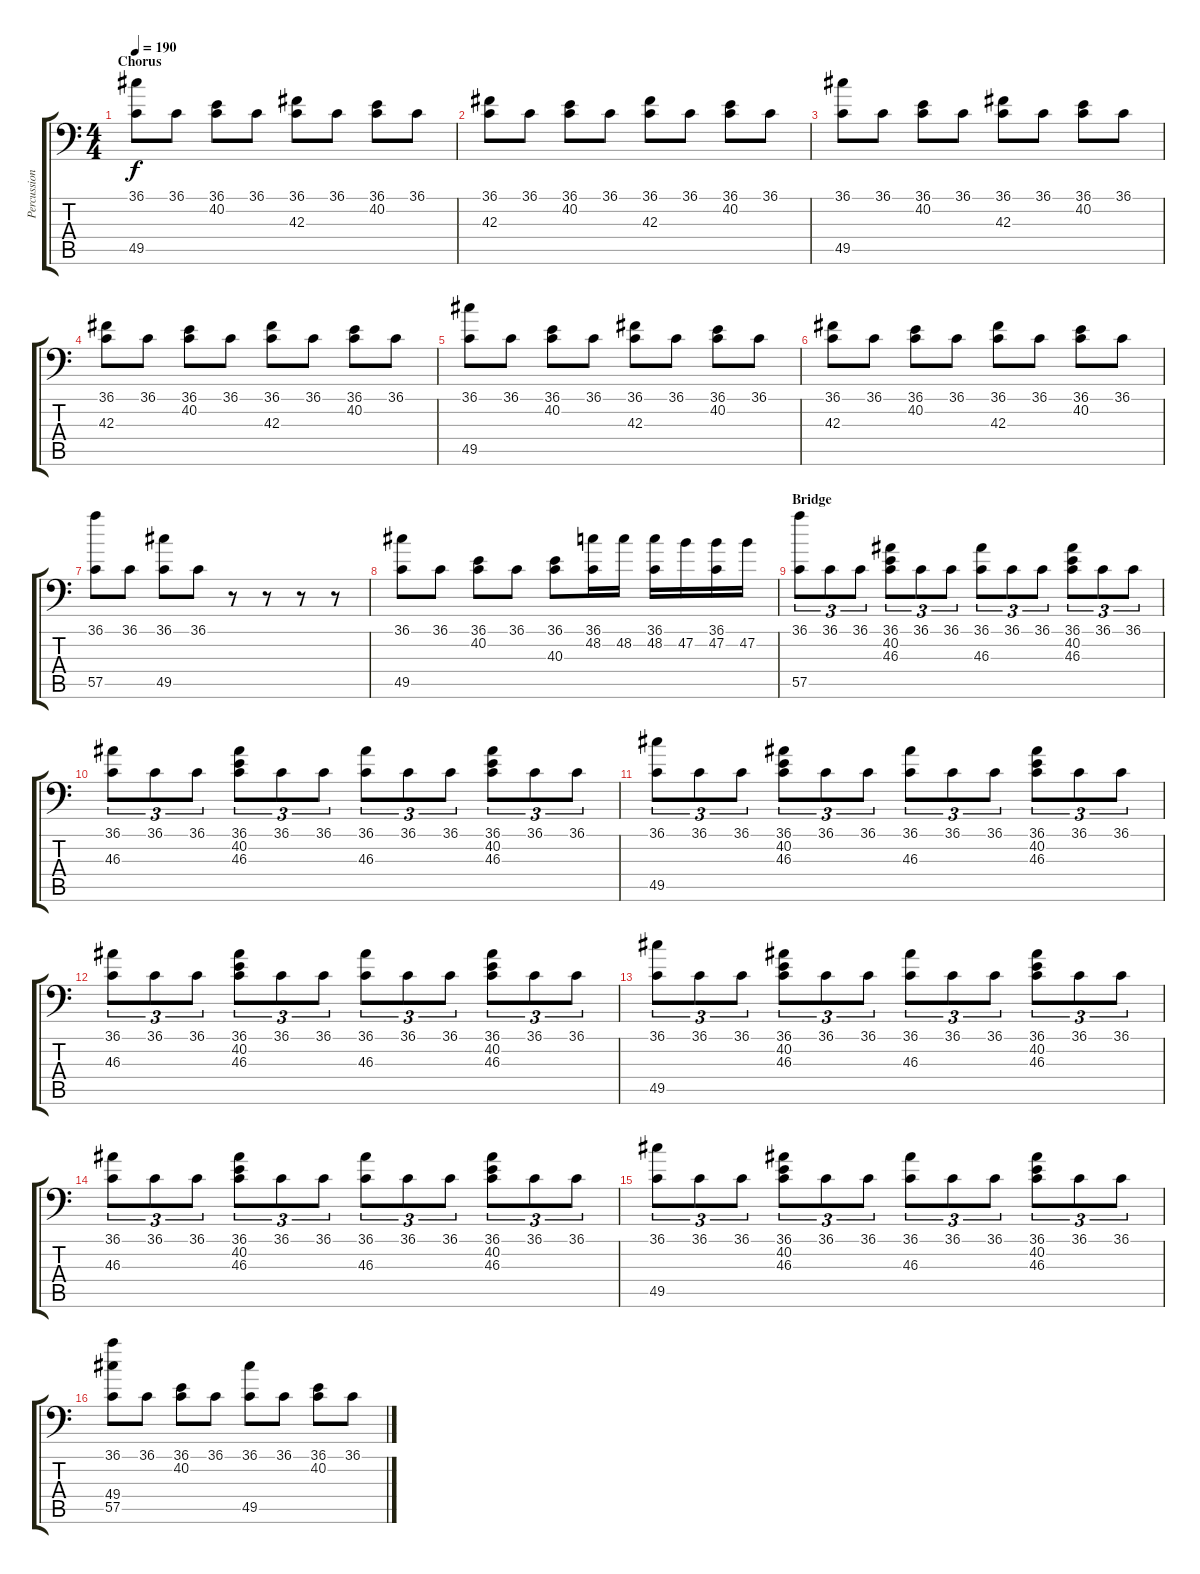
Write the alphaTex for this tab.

\track ("Percussions (Drums)" "Percussion") {instrument acousticgrandpiano}
\staff {score tabs}
\tuning (C-1 C-1 C-1 C-1 C-1 C-1) {hide}
\ts (4 4)
\section ("" "Chorus")
\tempo 190
\clef f4
\ks c
(36.1 49.5).8{dy f} 36.1.8 (36.1 40.2).8 36.1.8 (36.1 42.3).8 36.1.8 (36.1 40.2).8 36.1.8 |
(36.1 42.3).8 36.1.8 (36.1 40.2).8 36.1.8 (36.1 42.3).8 36.1.8 (36.1 40.2).8 36.1.8 |
(36.1 49.5).8 36.1.8 (36.1 40.2).8 36.1.8 (36.1 42.3).8 36.1.8 (36.1 40.2).8 36.1.8 |
(36.1 42.3).8 36.1.8 (36.1 40.2).8 36.1.8 (36.1 42.3).8 36.1.8 (36.1 40.2).8 36.1.8 |
(36.1 49.5).8 36.1.8 (36.1 40.2).8 36.1.8 (36.1 42.3).8 36.1.8 (36.1 40.2).8 36.1.8 |
(36.1 42.3).8 36.1.8 (36.1 40.2).8 36.1.8 (36.1 42.3).8 36.1.8 (36.1 40.2).8 36.1.8 |
(36.1 57.5).8 36.1.8 (36.1 49.5).8 36.1.8 r.8 r.8 r.8 r.8 |
(36.1 49.5).8 36.1.8 (36.1 40.2).8 36.1.8 (36.1 40.3).8 (36.1 48.2).16 48.2.16 (36.1 48.2).16 47.2.16 (36.1 47.2).16 47.2.16 |
\section ("" "Bridge")
(36.1 57.5).8{tu (3 2)} 36.1.8{tu (3 2)} 36.1.8{tu (3 2)} (36.1 40.2 46.3).8{tu (3 2)} 36.1.8{tu (3 2)} 36.1.8{tu (3 2)} (36.1 46.3).8{tu (3 2)} 36.1.8{tu (3 2)} 36.1.8{tu (3 2)} (36.1 40.2 46.3).8{tu (3 2)} 36.1.8{tu (3 2)} 36.1.8{tu (3 2)} |
(36.1 46.3).8{tu (3 2)} 36.1.8{tu (3 2)} 36.1.8{tu (3 2)} (36.1 40.2 46.3).8{tu (3 2)} 36.1.8{tu (3 2)} 36.1.8{tu (3 2)} (36.1 46.3).8{tu (3 2)} 36.1.8{tu (3 2)} 36.1.8{tu (3 2)} (36.1 40.2 46.3).8{tu (3 2)} 36.1.8{tu (3 2)} 36.1.8{tu (3 2)} |
(36.1 49.5).8{tu (3 2)} 36.1.8{tu (3 2)} 36.1.8{tu (3 2)} (36.1 40.2 46.3).8{tu (3 2)} 36.1.8{tu (3 2)} 36.1.8{tu (3 2)} (36.1 46.3).8{tu (3 2)} 36.1.8{tu (3 2)} 36.1.8{tu (3 2)} (36.1 40.2 46.3).8{tu (3 2)} 36.1.8{tu (3 2)} 36.1.8{tu (3 2)} |
(36.1 46.3).8{tu (3 2)} 36.1.8{tu (3 2)} 36.1.8{tu (3 2)} (36.1 40.2 46.3).8{tu (3 2)} 36.1.8{tu (3 2)} 36.1.8{tu (3 2)} (36.1 46.3).8{tu (3 2)} 36.1.8{tu (3 2)} 36.1.8{tu (3 2)} (36.1 40.2 46.3).8{tu (3 2)} 36.1.8{tu (3 2)} 36.1.8{tu (3 2)} |
(36.1 49.5).8{tu (3 2)} 36.1.8{tu (3 2)} 36.1.8{tu (3 2)} (36.1 40.2 46.3).8{tu (3 2)} 36.1.8{tu (3 2)} 36.1.8{tu (3 2)} (36.1 46.3).8{tu (3 2)} 36.1.8{tu (3 2)} 36.1.8{tu (3 2)} (36.1 40.2 46.3).8{tu (3 2)} 36.1.8{tu (3 2)} 36.1.8{tu (3 2)} |
(36.1 46.3).8{tu (3 2)} 36.1.8{tu (3 2)} 36.1.8{tu (3 2)} (36.1 40.2 46.3).8{tu (3 2)} 36.1.8{tu (3 2)} 36.1.8{tu (3 2)} (36.1 46.3).8{tu (3 2)} 36.1.8{tu (3 2)} 36.1.8{tu (3 2)} (36.1 40.2 46.3).8{tu (3 2)} 36.1.8{tu (3 2)} 36.1.8{tu (3 2)} |
(36.1 49.5).8{tu (3 2)} 36.1.8{tu (3 2)} 36.1.8{tu (3 2)} (36.1 40.2 46.3).8{tu (3 2)} 36.1.8{tu (3 2)} 36.1.8{tu (3 2)} (36.1 46.3).8{tu (3 2)} 36.1.8{tu (3 2)} 36.1.8{tu (3 2)} (36.1 40.2 46.3).8{tu (3 2)} 36.1.8{tu (3 2)} 36.1.8{tu (3 2)} |
(36.1 49.4 57.5).8 36.1.8 (36.1 40.2).8 36.1.8 (36.1 49.5).8 36.1.8 (36.1 40.2).8 36.1.8
